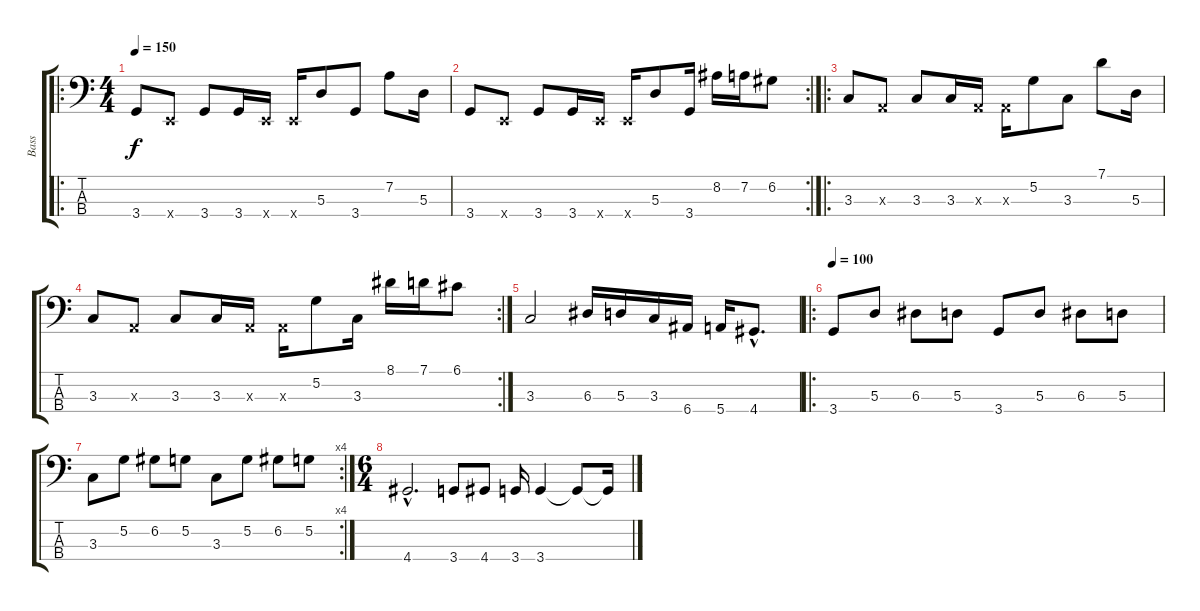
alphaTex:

\track ("Bass" "Bass") {instrument electricbassfinger}
\staff {score tabs}
\tuning (G2 D2 A1 E1) {hide}
\ro
\ts (4 4)
\tempo 150
\clef f4
\ks c
3.4.8{dy f volume 16 instrument slapbass1} 0.4{x}.8 3.4.8 3.4.16 0.4{x}.16 0.4{x}.16 5.3.8 3.4.8 7.2.8 5.3.16 |
\rc 2
3.4.8 0.4{x}.8 3.4.8 3.4.16 0.4{x}.16 0.4{x}.16 5.3.8 3.4.16 8.2.16 7.2.16 6.2.8 |
\ro
3.3.8 0.3{x}.8 3.3.8 3.3.16 0.3{x}.16 0.3{x}.16 5.2.8 3.3.8 7.1.8 5.3.16 |
\rc 2
3.3.8 0.3{x}.8 3.3.8 3.3.16 0.3{x}.16 0.3{x}.16 5.2.8 3.3.16 8.1.16 7.1.16 6.1.8 |
3.3.2{instrument electricbassfinger} 6.3.16 5.3.16 3.3.16 6.4.16 5.4.16 4.4{hac}.8{d} |
\ro
\tempo 100
3.4.8 5.3.8 6.3.8 5.3.8 3.4.8 5.3.8 6.3.8 5.3.8 |
\rc 4
3.3.8 5.2.8 6.2.8 5.2.8 3.3.8 5.2.8 6.2.8 5.2.8 |
\ts (6 4)
4.4{hac}.2{d} 3.4.8 4.4.8 3.4.16 3.4.4 3.4{t}.8 3.4{t}.16
